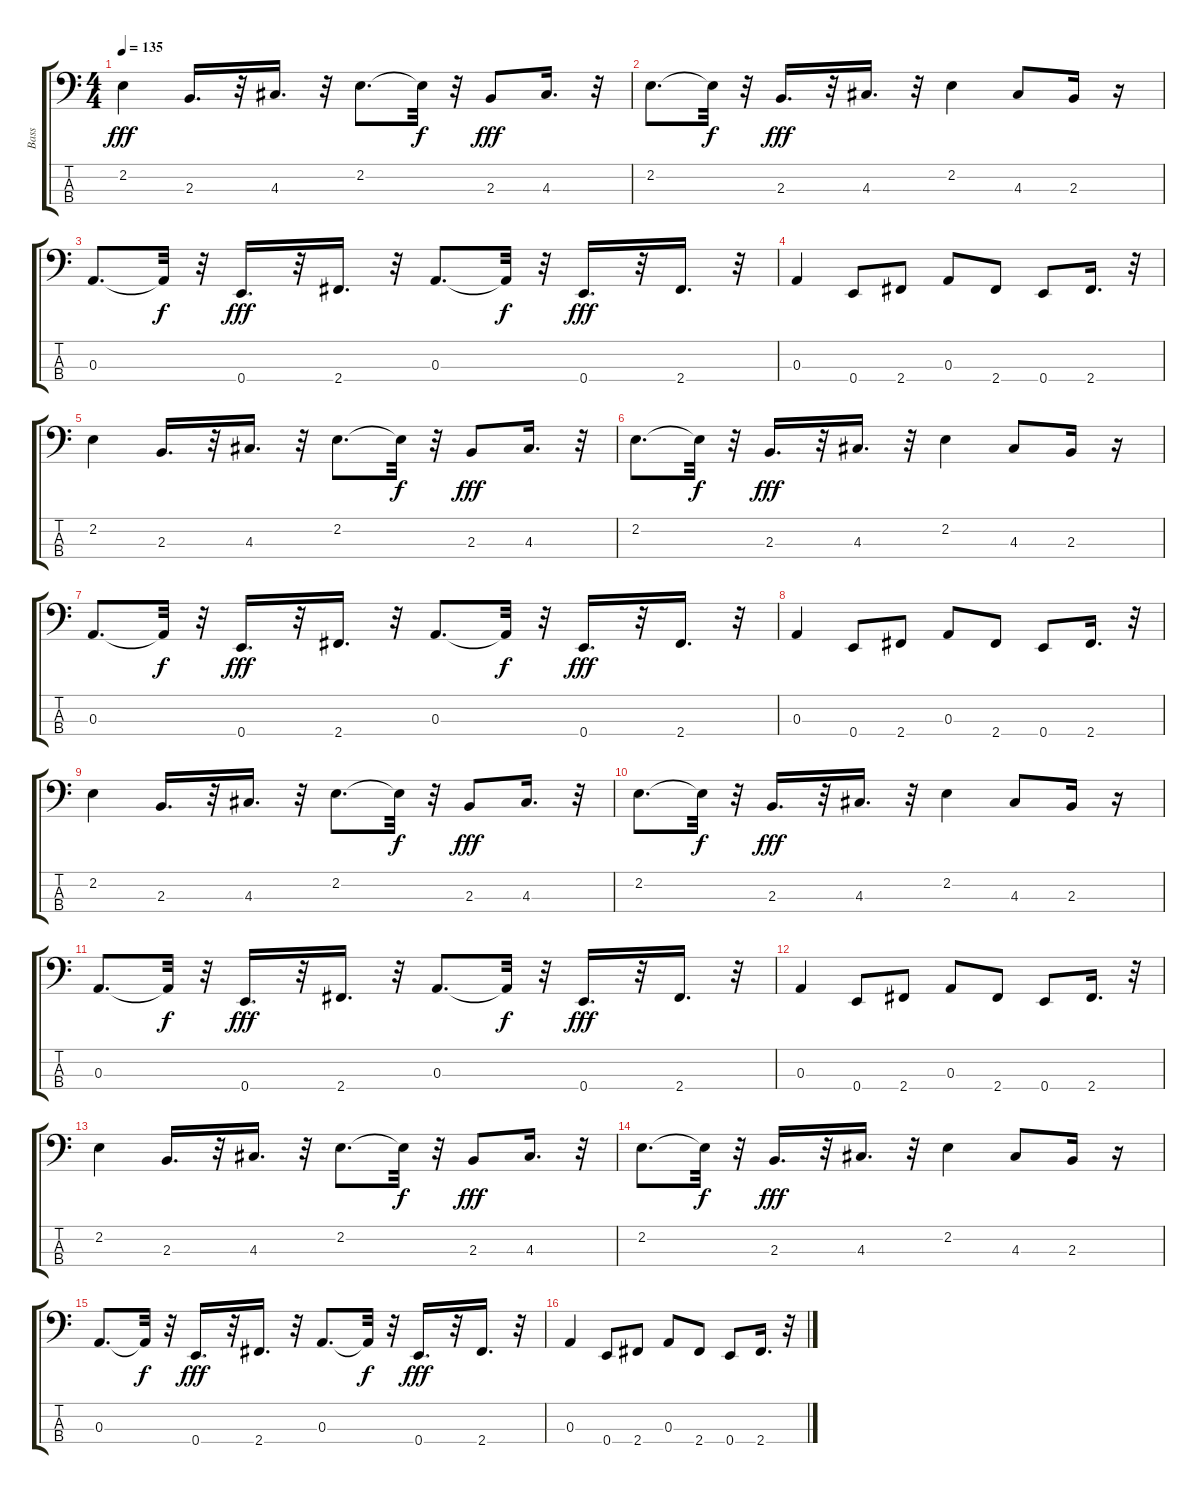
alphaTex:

\track ("Bass" "Bass") {instrument electricbasspick}
\staff {score tabs}
\tuning (G2 D2 A1 E1) {hide}
\ts (4 4)
\tempo 135
\clef f4
\ks c
2.2.4{dy fff} 2.3.16{d} r.32 4.3.16{d} r.32 2.2.8{d} 2.2{t}.32{dy f} r.32 2.3.8{dy fff} 4.3.16{d} r.32 |
2.2.8{d} 2.2{t}.32{dy f} r.32 2.3.16{d dy fff} r.32 4.3.16{d} r.32 2.2.4 4.3.8 2.3.16 r.16 |
0.3.8{d} 0.3{t}.32{dy f} r.32 0.4.16{d dy fff} r.32 2.4.16{d} r.32 0.3.8{d} 0.3{t}.32{dy f} r.32 0.4.16{d dy fff} r.32 2.4.16{d} r.32 |
0.3.4 0.4.8 2.4.8 0.3.8 2.4.8 0.4.8 2.4.16{d} r.32 |
2.2.4 2.3.16{d} r.32 4.3.16{d} r.32 2.2.8{d} 2.2{t}.32{dy f} r.32 2.3.8{dy fff} 4.3.16{d} r.32 |
2.2.8{d} 2.2{t}.32{dy f} r.32 2.3.16{d dy fff} r.32 4.3.16{d} r.32 2.2.4 4.3.8 2.3.16 r.16 |
0.3.8{d} 0.3{t}.32{dy f} r.32 0.4.16{d dy fff} r.32 2.4.16{d} r.32 0.3.8{d} 0.3{t}.32{dy f} r.32 0.4.16{d dy fff} r.32 2.4.16{d} r.32 |
0.3.4 0.4.8 2.4.8 0.3.8 2.4.8 0.4.8 2.4.16{d} r.32 |
2.2.4 2.3.16{d} r.32 4.3.16{d} r.32 2.2.8{d} 2.2{t}.32{dy f} r.32 2.3.8{dy fff} 4.3.16{d} r.32 |
2.2.8{d} 2.2{t}.32{dy f} r.32 2.3.16{d dy fff} r.32 4.3.16{d} r.32 2.2.4 4.3.8 2.3.16 r.16 |
0.3.8{d} 0.3{t}.32{dy f} r.32 0.4.16{d dy fff} r.32 2.4.16{d} r.32 0.3.8{d} 0.3{t}.32{dy f} r.32 0.4.16{d dy fff} r.32 2.4.16{d} r.32 |
0.3.4 0.4.8 2.4.8 0.3.8 2.4.8 0.4.8 2.4.16{d} r.32 |
2.2.4 2.3.16{d} r.32 4.3.16{d} r.32 2.2.8{d} 2.2{t}.32{dy f} r.32 2.3.8{dy fff} 4.3.16{d} r.32 |
2.2.8{d} 2.2{t}.32{dy f} r.32 2.3.16{d dy fff} r.32 4.3.16{d} r.32 2.2.4 4.3.8 2.3.16 r.16 |
0.3.8{d} 0.3{t}.32{dy f} r.32 0.4.16{d dy fff} r.32 2.4.16{d} r.32 0.3.8{d} 0.3{t}.32{dy f} r.32 0.4.16{d dy fff} r.32 2.4.16{d} r.32 |
0.3.4 0.4.8 2.4.8 0.3.8 2.4.8 0.4.8 2.4.16{d} r.32
